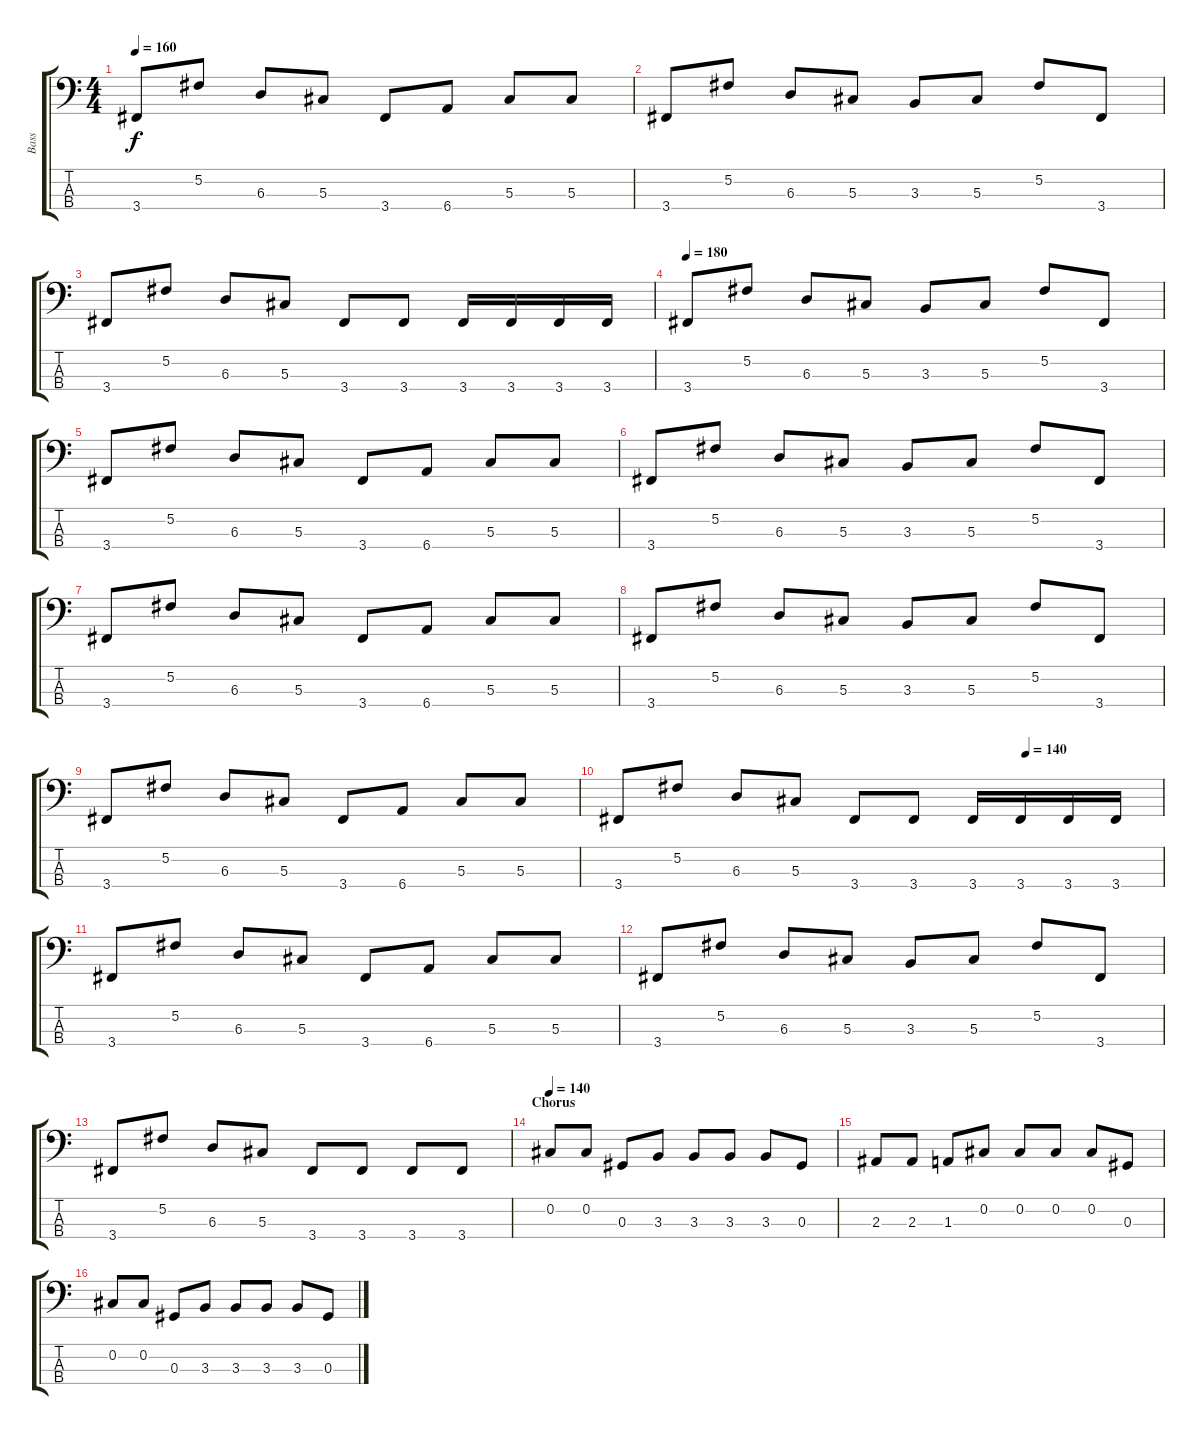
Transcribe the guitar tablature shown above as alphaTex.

\track ("Bass" "Bass") {instrument electricbassfinger}
\staff {score tabs}
\tuning (Gb2 Db2 Ab1 Eb1) {hide}
\ts (4 4)
\tempo 160
\clef f4
\ks c
3.4.8{dy f} 5.2.8 6.3.8 5.3.8 3.4.8 6.4.8 5.3.8 5.3.8 |
3.4.8 5.2.8 6.3.8 5.3.8 3.3.8 5.3.8 5.2.8 3.4.8 |
3.4.8 5.2.8 6.3.8 5.3.8 3.4.8 3.4.8 3.4.16 3.4.16 3.4.16 3.4.16 |
\tempo 180
3.4.8 5.2.8 6.3.8 5.3.8 3.3.8 5.3.8 5.2.8 3.4.8 |
3.4.8 5.2.8 6.3.8 5.3.8 3.4.8 6.4.8 5.3.8 5.3.8 |
3.4.8 5.2.8 6.3.8 5.3.8 3.3.8 5.3.8 5.2.8 3.4.8 |
3.4.8 5.2.8 6.3.8 5.3.8 3.4.8 6.4.8 5.3.8 5.3.8 |
3.4.8 5.2.8 6.3.8 5.3.8 3.3.8 5.3.8 5.2.8 3.4.8 |
3.4.8 5.2.8 6.3.8 5.3.8 3.4.8 6.4.8 5.3.8 5.3.8 |
\tempo (140 0.75)
3.4.8 5.2.8 6.3.8 5.3.8 3.4.8 3.4.8 3.4.16 3.4.16 3.4.16 3.4.16 |
3.4.8 5.2.8 6.3.8 5.3.8 3.4.8 6.4.8 5.3.8 5.3.8 |
3.4.8 5.2.8 6.3.8 5.3.8 3.3.8 5.3.8 5.2.8 3.4.8 |
3.4.8 5.2.8 6.3.8 5.3.8 3.4.8 3.4.8 3.4.8 3.4.8 |
\section ("" "Chorus")
\tempo 140
0.2.8 0.2.8 0.3.8 3.3.8 3.3.8 3.3.8 3.3.8 0.3.8 |
2.3.8 2.3.8 1.3.8 0.2.8 0.2.8 0.2.8 0.2.8 0.3.8 |
0.2.8 0.2.8 0.3.8 3.3.8 3.3.8 3.3.8 3.3.8 0.3.8
